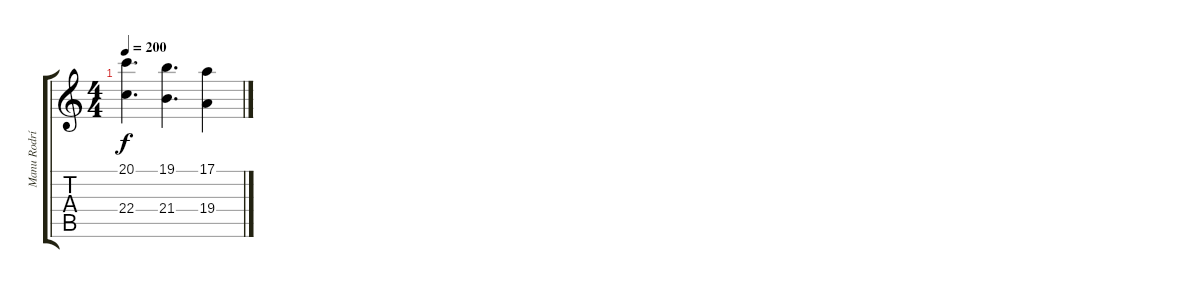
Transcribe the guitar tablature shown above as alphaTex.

\track ("Manu Rodríguez" "Manu Rodrí") {instrument stringensemble1}
\staff {score tabs}
\tuning (E4 B3 G3 D3 A2 E2) {hide}
\ts (4 4)
\tempo 200
\clef g2
\ks c
(20.1 22.4).4{d dy f} (19.1 21.4).4{d} (17.1 19.4).4
